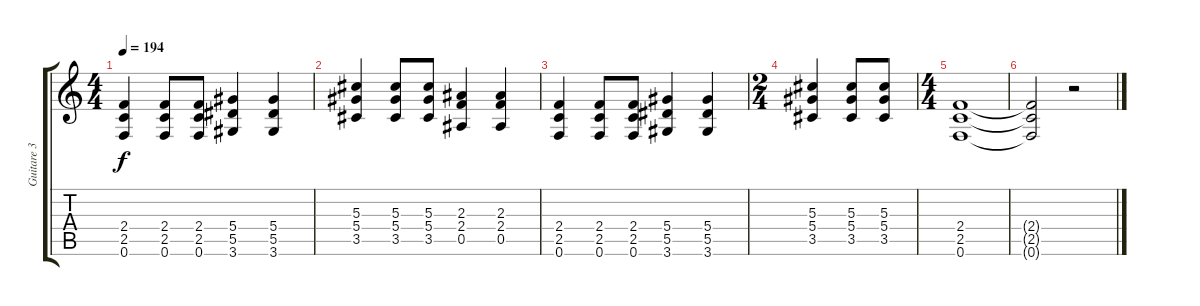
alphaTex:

\track ("Guitare 3 (rythmique) " "Guitare 3 ") {instrument distortionguitar}
\staff {score tabs}
\tuning (F4 C4 Ab3 Eb3 Bb2 F2) {hide}
\ts (4 4)
\tempo 194
\clef g2
\ks c
(2.4 2.5 0.6).4{dy f} (2.4 2.5 0.6).8 (2.4 2.5 0.6).8 (5.4 5.5 3.6).4 (5.4 5.5 3.6).4 |
(5.3 5.4 3.5).4 (5.3 5.4 3.5).8 (5.3 5.4 3.5).8 (2.3 2.4 0.5).4 (2.3 2.4 0.5).4 |
(2.4 2.5 0.6).4 (2.4 2.5 0.6).8 (2.4 2.5 0.6).8 (5.4 5.5 3.6).4 (5.4 5.5 3.6).4 |
\ts (2 4)
(5.3 5.4 3.5).4 (5.3 5.4 3.5).8 (5.3 5.4 3.5).8 |
\ts (4 4)
(2.4 2.5 0.6).1 |
(2.4{t} 2.5{t} 0.6{t}).2 r.2
